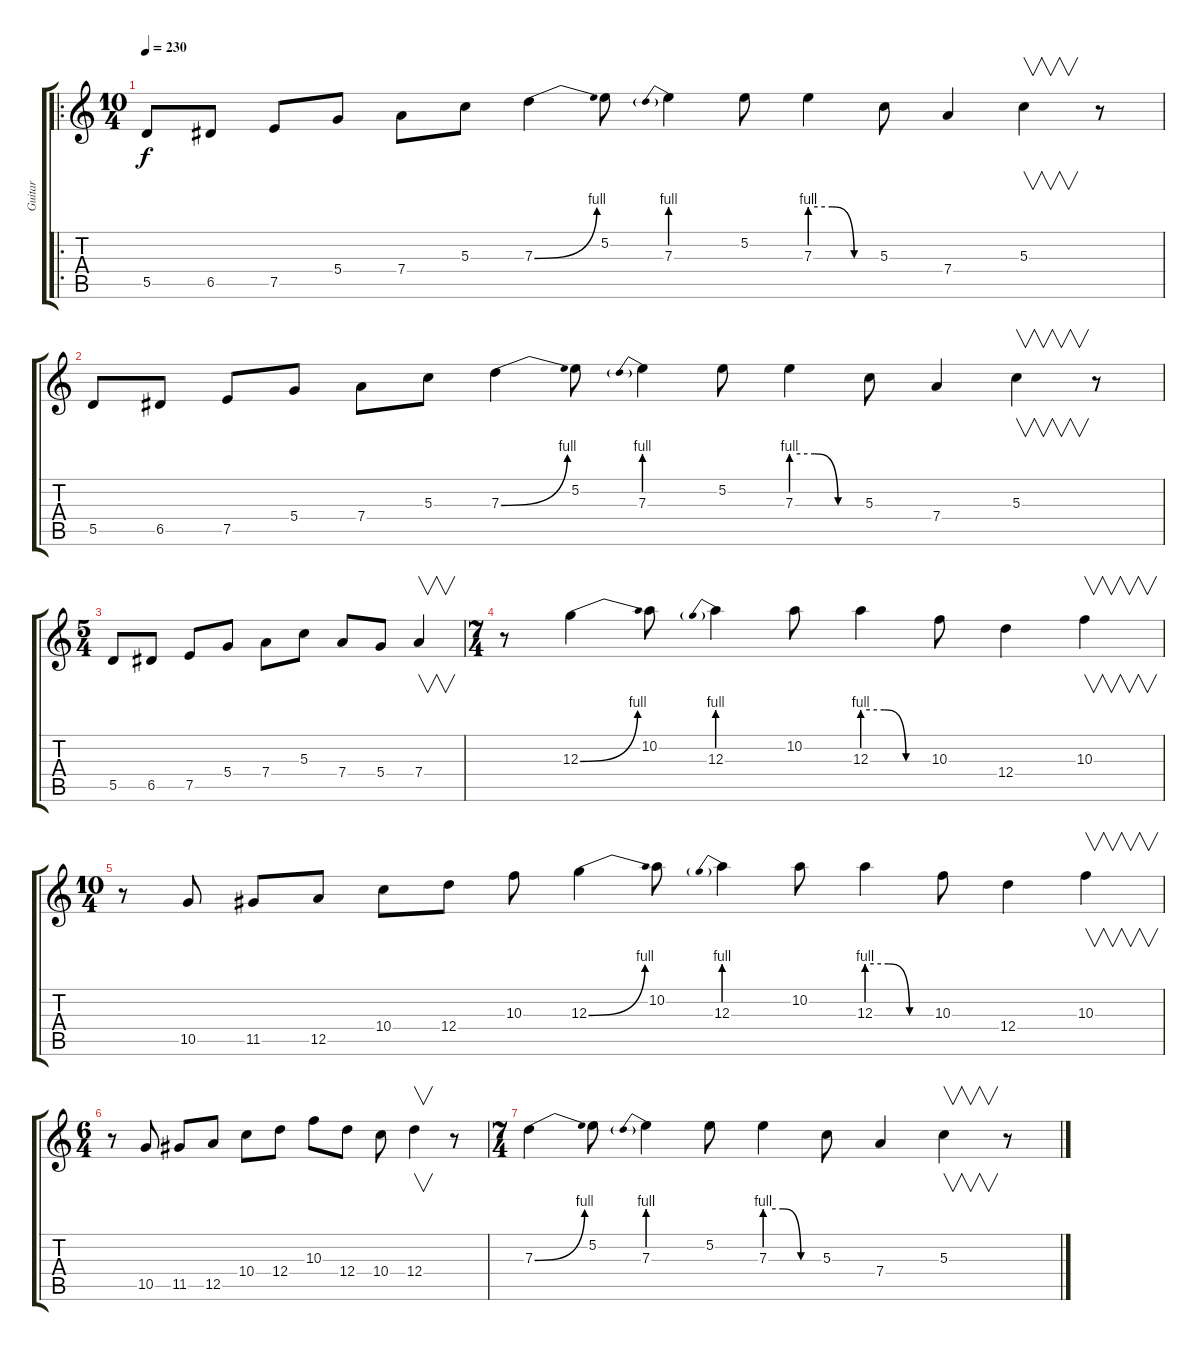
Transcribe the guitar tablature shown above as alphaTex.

\track ("Guitar" "Guitar") {instrument distortionguitar}
\staff {score tabs}
\tuning (E4 B3 G3 D3 A2 E2) {hide}
\ro
\ts (10 4)
\tempo 230
\clef g2
\ks c
5.5.8{dy f instrument distortionguitar} 6.5.8 7.5.8 5.4.8 7.4.8 5.3.8 7.3{be (bend 0 0 60 4)}.4 5.2.8 7.3{be (prebend 0 4 60 4)}.4 5.2.8 7.3{be (custom 0 4 20 4 40 0 60 0)}.4 5.3.8 7.4.4 5.3.4{v} r.8 |
5.5.8 6.5.8 7.5.8 5.4.8 7.4.8 5.3.8 7.3{be (bend 0 0 60 4)}.4 5.2.8 7.3{be (prebend 0 4 60 4)}.4 5.2.8 7.3{be (custom 0 4 20 4 40 0 60 0)}.4 5.3.8 7.4.4 5.3.4{v} r.8 |
\ts (5 4)
5.5.8 6.5.8 7.5.8 5.4.8 7.4.8 5.3.8 7.4.8 5.4.8 7.4.4{v} |
\ts (7 4)
r.8 12.3{be (bend 0 0 60 4)}.4 10.2.8 12.3{be (prebend 0 4 60 4)}.4 10.2.8 12.3{be (custom 0 4 20 4 40 0 60 0)}.4 10.3.8 12.4.4 10.3.4{v} |
\ts (10 4)
r.8 10.5.8 11.5.8 12.5.8 10.4.8 12.4.8 10.3.8 12.3{be (bend 0 0 60 4)}.4 10.2.8 12.3{be (prebend 0 4 60 4)}.4 10.2.8 12.3{be (custom 0 4 20 4 40 0 60 0)}.4 10.3.8 12.4.4 10.3.4{v} |
\ts (6 4)
r.8 10.5.8 11.5.8 12.5.8 10.4.8 12.4.8 10.3.8 12.4.8 10.4.8 12.4.4{v} r.8 |
\ts (7 4)
7.3{be (bend 0 0 60 4)}.4 5.2.8 7.3{be (prebend 0 4 60 4)}.4 5.2.8 7.3{be (custom 0 4 20 4 40 0 60 0)}.4 5.3.8 7.4.4 5.3.4{v} r.8
